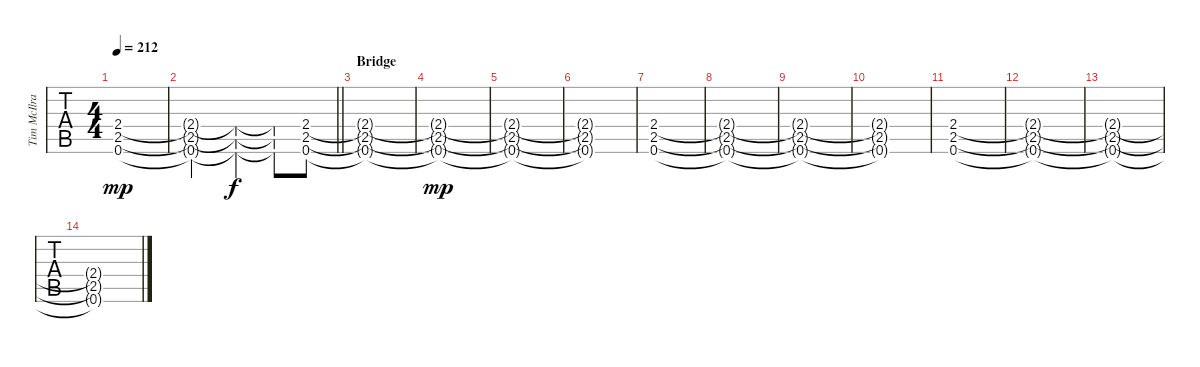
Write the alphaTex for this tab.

\track ("Tim McIlrath - Guitar One" "Tim McIlra") {instrument distortionguitar}
\staff {tabs}
\tuning (Eb4 Bb3 Gb3 Db3 Ab2 Eb2) {hide}
\ts (4 4)
\tempo 212
\clef g2
\ks c
(2.4{t} 2.5{t} 0.6{t}).1{dy mp} |
\barLineRight lightlight
(2.4{t} 2.5{t} 0.6{t}).2 (2.4{t} 2.5{t} 0.6{t}).4{dy f} (2.4{t} 2.5{t} 0.6{t}).8 (2.4 2.5 0.6).8 |
\section ("" "Bridge")
(2.4{t} 2.5{t} 0.6{t}).1 |
(2.4{t} 2.5{t} 0.6{t}).1{dy mp} |
(2.4{t} 2.5{t} 0.6{t}).1 |
(2.4{t} 2.5{t} 0.6{t}).1 |
(2.4 2.5 0.6).1 |
(2.4{t} 2.5{t} 0.6{t}).1 |
(2.4{t} 2.5{t} 0.6{t}).1 |
(2.4{t} 2.5{t} 0.6{t}).1 |
(2.4 2.5 0.6).1 |
(2.4{t} 2.5{t} 0.6{t}).1 |
(2.4{t} 2.5{t} 0.6{t}).1 |
(2.4{t} 2.5{t} 0.6{t}).1
